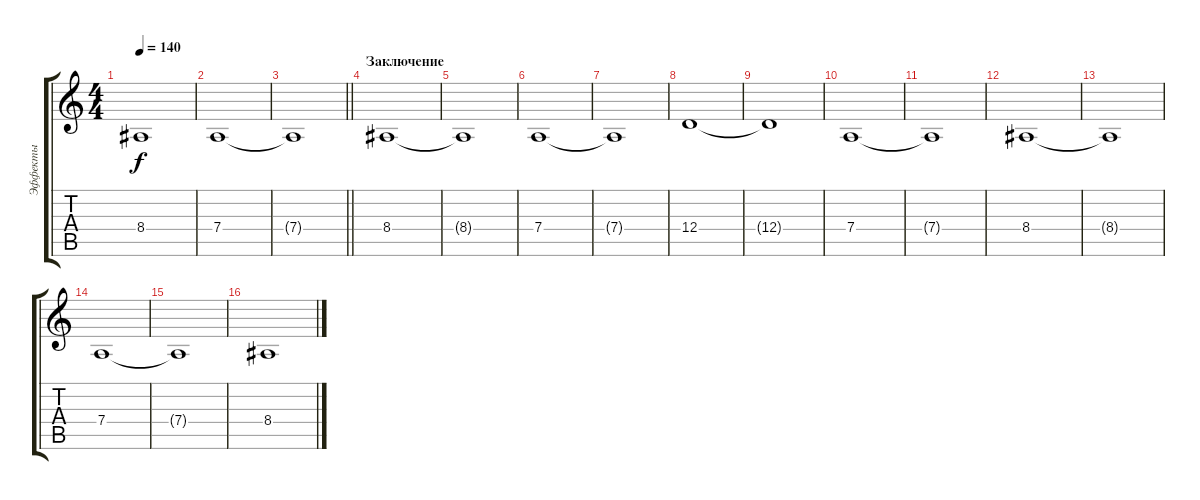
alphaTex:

\track ("Эффекты" "Эффекты") {instrument synthstrings1}
\staff {score tabs}
\tuning (E4 B3 G3 D3 A2 D2) {hide}
\ts (4 4)
\tempo 140
\clef g2
\ks c
8.4{t}.1{dy f} |
7.4.1 |
\barLineRight lightlight
7.4{t}.1 |
\section ("" "Заключение")
8.4.1 |
8.4{t}.1 |
7.4.1 |
7.4{t}.1 |
12.4.1 |
12.4{t}.1 |
7.4.1 |
7.4{t}.1 |
8.4.1 |
8.4{t}.1 |
7.4.1 |
7.4{t}.1 |
8.4.1
